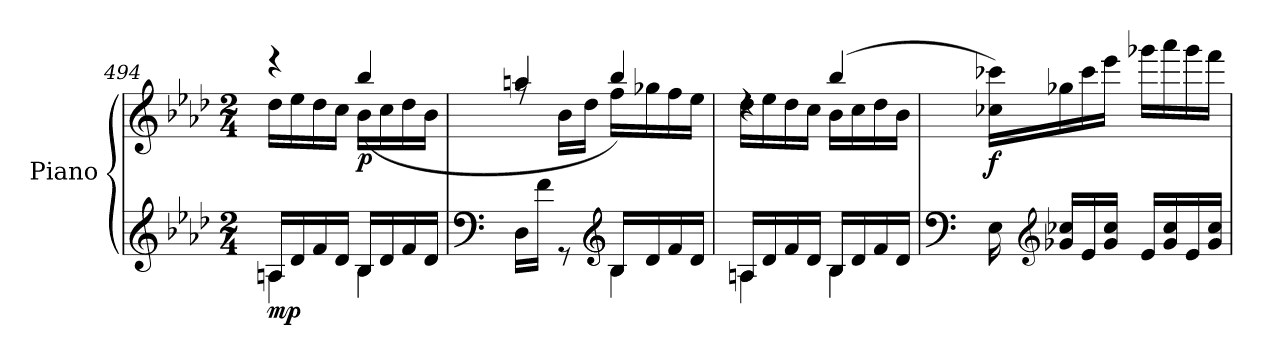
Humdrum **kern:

**kern	**kern	**dynam
*part1	*part1	*part1
*staff2	*staff1	*staff1/2
*I"Piano	*	*
*I'Pno.	*	*
*clefG2	*clefG2	*
*k[b-e-a-d-]	*k[b-e-a-d-]	*
*M2/4	*M2/4	*
=494	=494	=494
*^	*^	*
!	!	!	!	!LO:DY:b=2
16An/LL	4A\	16dd-\LL	4reee	mp
16d-/	.	16ee-\	.	.
16f/	.	16dd-\	.	.
16d-/JJ	.	16cc\JJ	.	.
!	!	!	!	!LO:DY:b
16B-/LL	4B-\	16b-\LL	(4bb-/	p
16d-/	.	16cc\	.	.
16f/	.	16dd-\	.	.
16d-/JJ	.	16b-\JJ	.	.
=495	=495	=495	=495	=495
*clefF4	*	*	*	*
16D-\LL	4ryy	4aan/	8rff	.
16f\JJ	.	.	.	.
8rGG	.	.	16b-\LL	.
.	.	.	16dd-\JJ	.
*clefG2	*	*	*	*
16B-/LL	4B-\	4bb-/)	16ff\LL	.
16d-/	.	.	16gg-X\	.
16f/	.	.	16ff\	.
16d-/JJ	.	.	16ee-\JJ	.
=496	=496	=496	=496	=496
16An/LL	4A\	4rdd	16dd-\LL	.
16d-/	.	.	16ee-\	.
16f/	.	.	16dd-\	.
16d-/JJ	.	.	16cc\JJ	.
16B-/LL	4B-\	(4bb-/	16b-\LL	.
16d-/	.	.	16cc\	.
16f/	.	.	16dd-\	.
16d-/JJ	.	.	16b-\JJ	.
*v	*v	*	*	*
*	*v	*v	*
!!LO:LB:g=z
=497	=497	=497
*clefF4	*	*
*	*^	*
!	!	!	!LO:DY:b
*	*v	*v	*
16E-\	16cc-X\ 16ccc-X\LL)	f
*clefG2	*	*
16g-X/ 16cc-X/LL	16gg-X\	.
16e-/	16ccc-\	.
16g-/ 16cc-/JJ	16eee-\JJ	.
16e-/LL	16ggg-X\LL	.
16g-/ 16cc-/	16aaa-\	.
16e-/	16ggg-\	.
16g-/ 16cc-/JJ	16fff\JJ	.
=	=	=
*-	*-	*-
